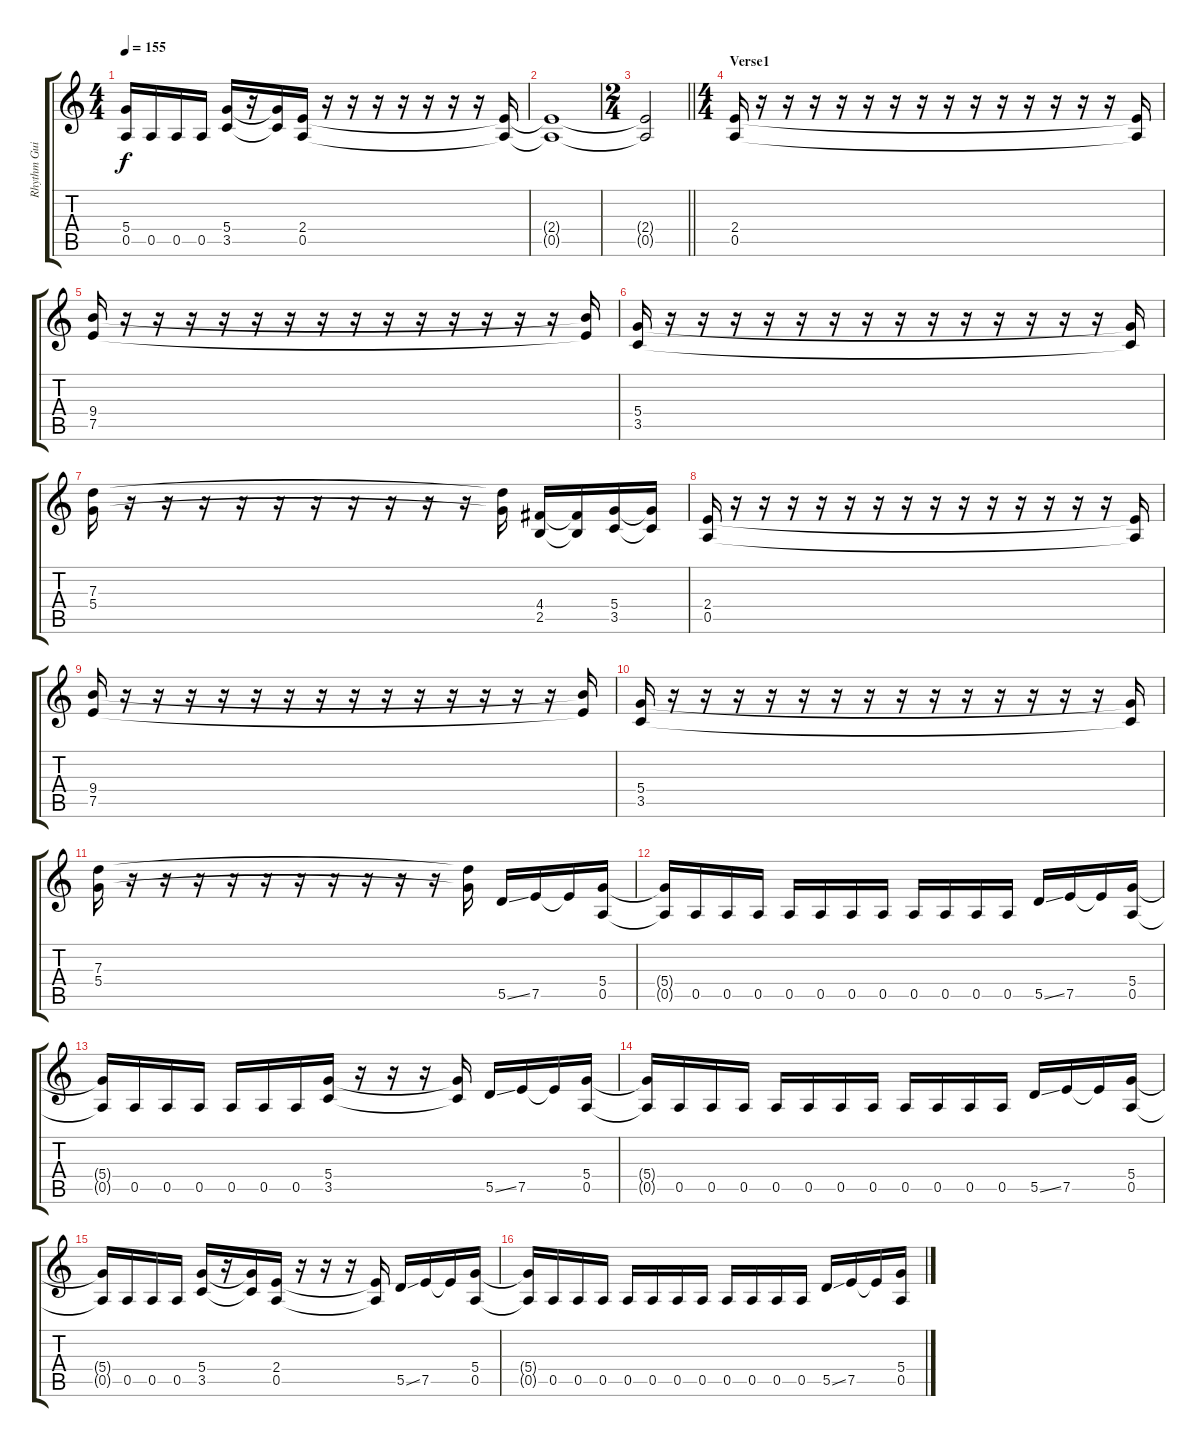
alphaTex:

\track ("Rhythm Guitar" "Rhythm Gui") {instrument distortionguitar}
\staff {score tabs}
\tuning (E4 B3 G3 D3 A2 E2) {hide}
\ts (4 4)
\tempo 155
\clef g2
\ks c
(5.4{t} 0.5{t}).16{dy f} 0.5.16 0.5.16 0.5.16 (5.4 3.5).16 r.16 (5.4{t} 3.5{t}).16 (2.4 0.5).16 r.16 r.16 r.16 r.16 r.16 r.16 r.16 (2.4{t} 0.5{t}).16 |
(2.4{t} 0.5{t}).1 |
\ts (2 4)
\barLineRight lightlight
(2.4{t} 0.5{t}).2 |
\ts (4 4)
\section ("" "Verse1")
(2.4 0.5).16 r.16 r.16 r.16 r.16 r.16 r.16 r.16 r.16 r.16 r.16 r.16 r.16 r.16 r.16 (2.4{t} 0.5{t}).16 |
(9.4 7.5).16 r.16 r.16 r.16 r.16 r.16 r.16 r.16 r.16 r.16 r.16 r.16 r.16 r.16 r.16 (9.4{t} 7.5{t}).16 |
(5.4 3.5).16 r.16 r.16 r.16 r.16 r.16 r.16 r.16 r.16 r.16 r.16 r.16 r.16 r.16 r.16 (5.4{t} 3.5{t}).16 |
(7.3 5.4).16 r.16 r.16 r.16 r.16 r.16 r.16 r.16 r.16 r.16 r.16 (7.3{t} 5.4{t}).16 (4.4 2.5).16 (4.4{t} 2.5{t}).16 (5.4 3.5).16 (5.4{t} 3.5{t}).16 |
(2.4 0.5).16 r.16 r.16 r.16 r.16 r.16 r.16 r.16 r.16 r.16 r.16 r.16 r.16 r.16 r.16 (2.4{t} 0.5{t}).16 |
(9.4 7.5).16 r.16 r.16 r.16 r.16 r.16 r.16 r.16 r.16 r.16 r.16 r.16 r.16 r.16 r.16 (9.4{t} 7.5{t}).16 |
(5.4 3.5).16 r.16 r.16 r.16 r.16 r.16 r.16 r.16 r.16 r.16 r.16 r.16 r.16 r.16 r.16 (5.4{t} 3.5{t}).16 |
(7.3 5.4).16 r.16 r.16 r.16 r.16 r.16 r.16 r.16 r.16 r.16 r.16 (7.3{t} 5.4{t}).16 5.5{ss}.16 7.5.16 7.5{t}.16 (5.4 0.5).16 |
(5.4{t} 0.5{t}).16 0.5.16 0.5.16 0.5.16 0.5.16 0.5.16 0.5.16 0.5.16 0.5.16 0.5.16 0.5.16 0.5.16 5.5{ss}.16 7.5.16 7.5{t}.16 (5.4 0.5).16 |
(5.4{t} 0.5{t}).16 0.5.16 0.5.16 0.5.16 0.5.16 0.5.16 0.5.16 (5.4 3.5).16 r.16 r.16 r.16 (5.4{t} 3.5{t}).16 5.5{ss}.16 7.5.16 7.5{t}.16 (5.4 0.5).16 |
(5.4{t} 0.5{t}).16 0.5.16 0.5.16 0.5.16 0.5.16 0.5.16 0.5.16 0.5.16 0.5.16 0.5.16 0.5.16 0.5.16 5.5{ss}.16 7.5.16 7.5{t}.16 (5.4 0.5).16 |
(5.4{t} 0.5{t}).16 0.5.16 0.5.16 0.5.16 (5.4 3.5).16 r.16 (5.4{t} 3.5{t}).16 (2.4 0.5).16 r.16 r.16 r.16 (2.4{t} 0.5{t}).16 5.5{ss}.16 7.5.16 7.5{t}.16 (5.4 0.5).16 |
(5.4{t} 0.5{t}).16 0.5.16 0.5.16 0.5.16 0.5.16 0.5.16 0.5.16 0.5.16 0.5.16 0.5.16 0.5.16 0.5.16 5.5{ss}.16 7.5.16 7.5{t}.16 (5.4 0.5).16
